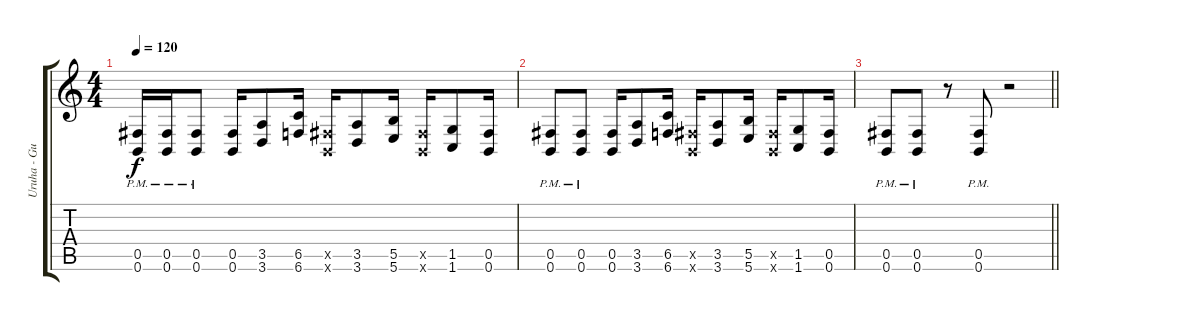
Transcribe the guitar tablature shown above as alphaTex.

\track ("Uruha - Guitar" "Uruha - Gu") {instrument overdrivenguitar}
\staff {score tabs}
\tuning (Db4 Ab3 E3 B2 Gb2 B1) {hide}
\ts (4 4)
\tempo 120
\clef g2
\ks c
(0.5{pm} 0.6{pm}).16{dy f} (0.5{pm} 0.6{pm}).16 (0.5{pm} 0.6{pm}).8 (0.5 0.6).16 (3.5 3.6).8 (6.5 6.6).16 (0.5{x} 0.6{x}).16 (3.5 3.6).8 (5.5 5.6).16 (0.5{x} 0.6{x}).16 (1.5 1.6).8 (0.5 0.6).16 |
(0.5{pm} 0.6{pm}).8 (0.5{pm} 0.6{pm}).8 (0.5 0.6).16 (3.5 3.6).8 (6.5 6.6).16 (0.5{x} 0.6{x}).16 (3.5 3.6).8 (5.5 5.6).16 (0.5{x} 0.6{x}).16 (1.5 1.6).8 (0.5 0.6).16 |
\barLineRight lightlight
(0.5{pm} 0.6{pm}).8 (0.5{pm} 0.6{pm}).8 r.8 (0.5{pm} 0.6{pm}).8 r.2
